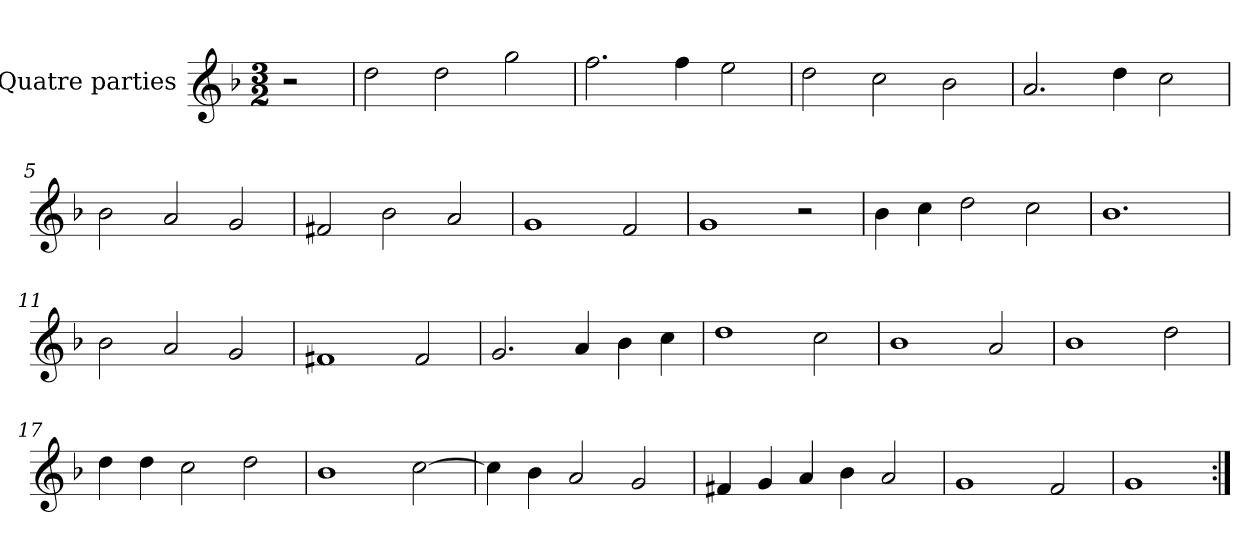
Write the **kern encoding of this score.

**kern
*part1
*staff1
*I"Quatre parties
*clefG2
*k[b-]
*M3/2
*MM180
=
2r
=1
2dd\
2dd\
2gg\
=2
2.ff\
4ff\
2ee\
=3
2dd\
2cc\
2b-\
=4
2.a/
4dd\
2cc\
=5
2b-\
2a/
2g/
=6
2f#X/
2b-\
2a/
=7
1g
2f/
=8
1g
2r
=9
4b-\
4cc\
2dd\
2cc\
=10
1.b-
=11
2b-\
2a/
2g/
=12
1f#X
2f#/
=13
2.g/
4a/
4b-\
4cc\
=14
1dd
2cc\
=15
1b-
2a/
=16
1b-
2dd\
=17
4dd\
4dd\
2cc\
2dd\
=18
1b-
[2cc\
=19
4cc\]
4b-\
2a/
2g/
=20
4f#X/
4g/
4a/
4b-\
2a/
=21
1g
2f/
=22
1g
=:|!
*-
